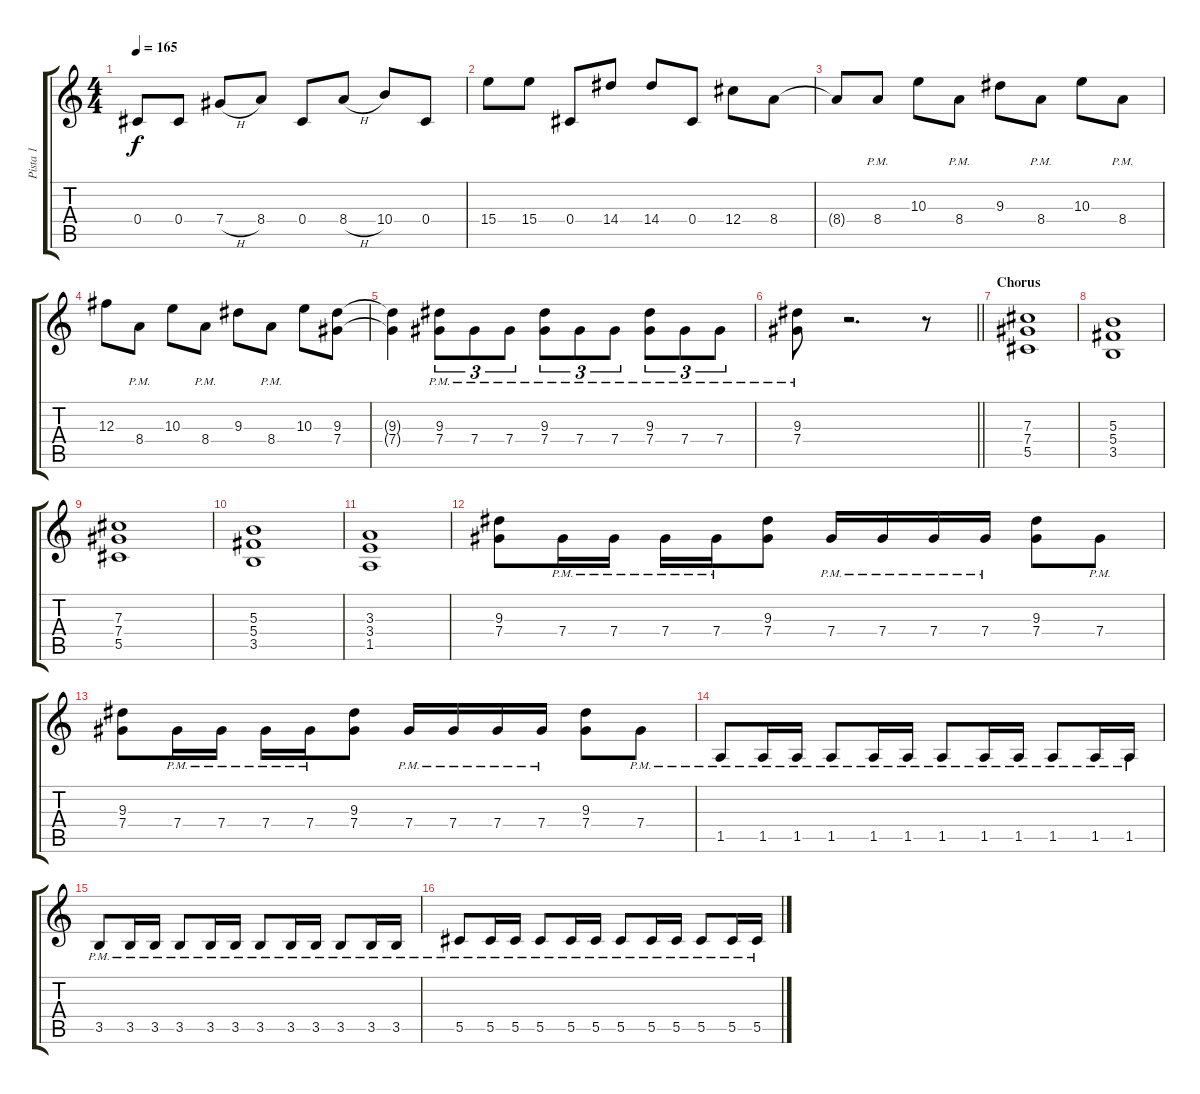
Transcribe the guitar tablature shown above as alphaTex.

\track ("Pista 1" "Pista 1") {instrument overdrivenguitar}
\staff {score tabs}
\tuning (Eb4 Bb3 Gb3 Db3 Ab2 Eb2) {hide}
\ts (4 4)
\tempo 165
\clef g2
\ks c
0.4{t}.8{dy f} 0.4.8 7.4{h}.8 8.4.8 0.4.8 8.4{h}.8 10.4.8 0.4.8 |
15.4.8 15.4.8 0.4.8 14.4.8 14.4.8 0.4.8 12.4.8 8.4.8 |
8.4{t}.8 8.4{pm}.8 10.3.8 8.4{pm}.8 9.3.8 8.4{pm}.8 10.3.8 8.4{pm}.8 |
12.3.8 8.4{pm}.8 10.3.8 8.4{pm}.8 9.3.8 8.4{pm}.8 10.3.8 (9.3 7.4).8 |
(9.3{t} 7.4{t}).4 (9.3{pm} 7.4{pm}).8{tu (3 2)} 7.4{pm}.8{tu (3 2)} 7.4{pm}.8{tu (3 2)} (9.3{pm} 7.4{pm}).8{tu (3 2)} 7.4{pm}.8{tu (3 2)} 7.4{pm}.8{tu (3 2)} (9.3{pm} 7.4{pm}).8{tu (3 2)} 7.4{pm}.8{tu (3 2)} 7.4{pm}.8{tu (3 2)} |
\barLineRight lightlight
(9.3{pm} 7.4{pm}).8 r.2{d} r.8 |
\section ("" "Chorus")
(7.3 7.4 5.5).1 |
(5.3 5.4 3.5).1 |
(7.3 7.4 5.5).1 |
(5.3 5.4 3.5).1 |
(3.3 3.4 1.5).1 |
(9.3 7.4).8 7.4{pm}.16 7.4{pm}.16 7.4{pm}.16 7.4{pm}.16 (9.3 7.4).8 7.4{pm}.16 7.4{pm}.16 7.4{pm}.16 7.4{pm}.16 (9.3 7.4).8 7.4{pm}.8 |
(9.3 7.4).8 7.4{pm}.16 7.4{pm}.16 7.4{pm}.16 7.4{pm}.16 (9.3 7.4).8 7.4{pm}.16 7.4{pm}.16 7.4{pm}.16 7.4{pm}.16 (9.3 7.4).8 7.4{pm}.8 |
1.5{pm}.8 1.5{pm}.16 1.5{pm}.16 1.5{pm}.8 1.5{pm}.16 1.5{pm}.16 1.5{pm}.8 1.5{pm}.16 1.5{pm}.16 1.5{pm}.8 1.5{pm}.16 1.5{pm}.16 |
3.5{pm}.8 3.5{pm}.16 3.5{pm}.16 3.5{pm}.8 3.5{pm}.16 3.5{pm}.16 3.5{pm}.8 3.5{pm}.16 3.5{pm}.16 3.5{pm}.8 3.5{pm}.16 3.5{pm}.16 |
5.5{pm}.8 5.5{pm}.16 5.5{pm}.16 5.5{pm}.8 5.5{pm}.16 5.5{pm}.16 5.5{pm}.8 5.5{pm}.16 5.5{pm}.16 5.5{pm}.8 5.5{pm}.16 5.5{pm}.16
